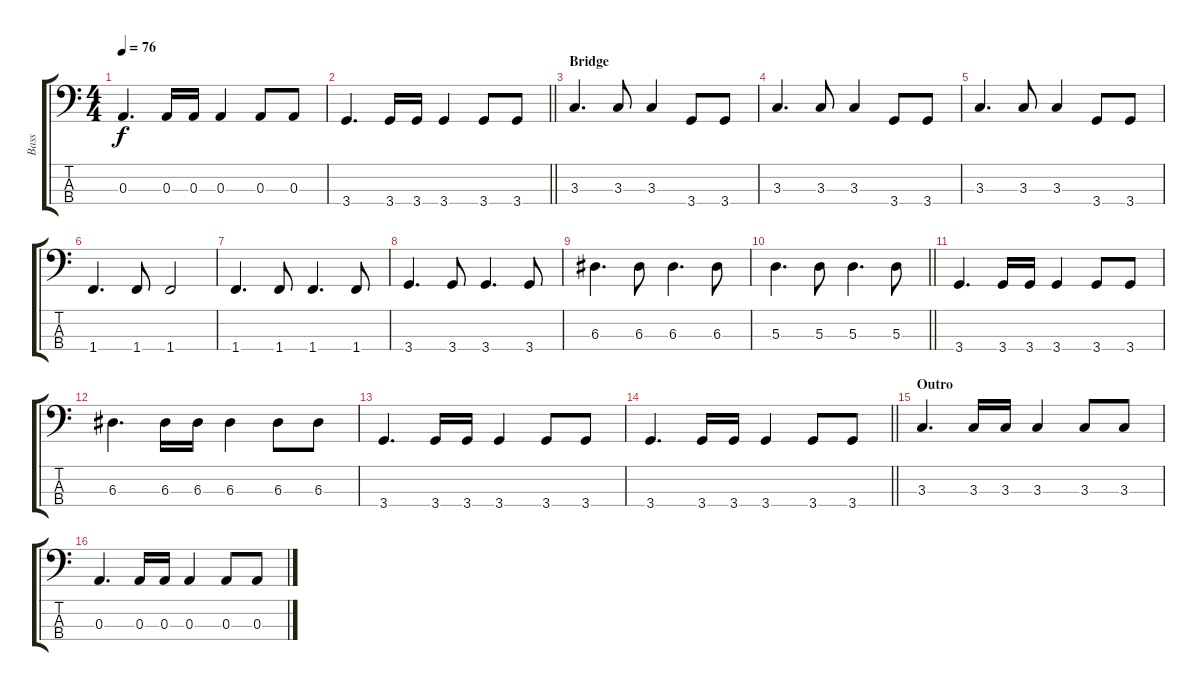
\track ("Bass" "Bass") {instrument electricbassfinger}
\staff {score tabs}
\tuning (G2 D2 A1 E1) {hide}
\ts (4 4)
\tempo 76
\clef f4
\ks c
0.3.4{d dy f} 0.3.16 0.3.16 0.3.4 0.3.8 0.3.8 |
\barLineRight lightlight
3.4.4{d} 3.4.16 3.4.16 3.4.4 3.4.8 3.4.8 |
\section ("" "Bridge")
3.3.4{d} 3.3.8 3.3.4 3.4.8 3.4.8 |
3.3.4{d} 3.3.8 3.3.4 3.4.8 3.4.8 |
3.3.4{d} 3.3.8 3.3.4 3.4.8 3.4.8 |
1.4.4{d} 1.4.8 1.4.2 |
1.4.4{d} 1.4.8 1.4.4{d} 1.4.8 |
3.4.4{d} 3.4.8 3.4.4{d} 3.4.8 |
6.3.4{d} 6.3.8 6.3.4{d} 6.3.8 |
\barLineRight lightlight
5.3.4{d} 5.3.8 5.3.4{d} 5.3.8 |
\section ("" "")
3.4.4{d} 3.4.16 3.4.16 3.4.4 3.4.8 3.4.8 |
6.3.4{d} 6.3.16 6.3.16 6.3.4 6.3.8 6.3.8 |
3.4.4{d} 3.4.16 3.4.16 3.4.4 3.4.8 3.4.8 |
\barLineRight lightlight
3.4.4{d} 3.4.16 3.4.16 3.4.4 3.4.8 3.4.8 |
\section ("" "Outro")
3.3.4{d} 3.3.16 3.3.16 3.3.4 3.3.8 3.3.8 |
0.3.4{d} 0.3.16 0.3.16 0.3.4 0.3.8 0.3.8
